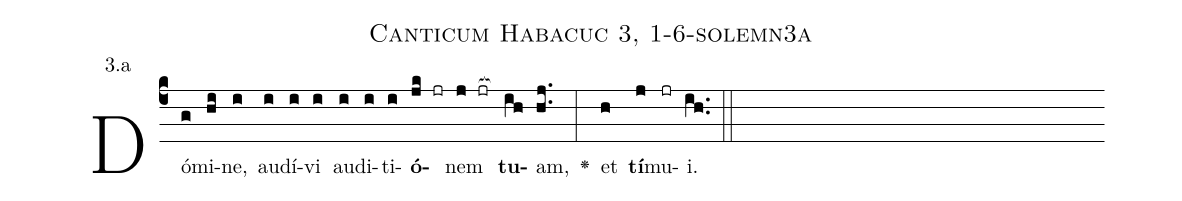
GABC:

name: Canticum Habacuc 3, 1-6-solemn3a;
annotation: 3.a;
%%
(c4)Dó(g)mi(hi)ne,(i) au(i)dí(i)vi(i) au(i)di(i)ti(i)<b>ó</b>(jk jr)nem(j jr[ocb:1{]) <b>tu</b>(ih[ocb:0}])am,(hj..) <v>\greheightstar</v>(:) et(h) <b>tí</b>(j)mu(jr)i.(ih..) (::)


%E(i) u(i) o(j) u(h) a(j) e.(ih..) (::)
